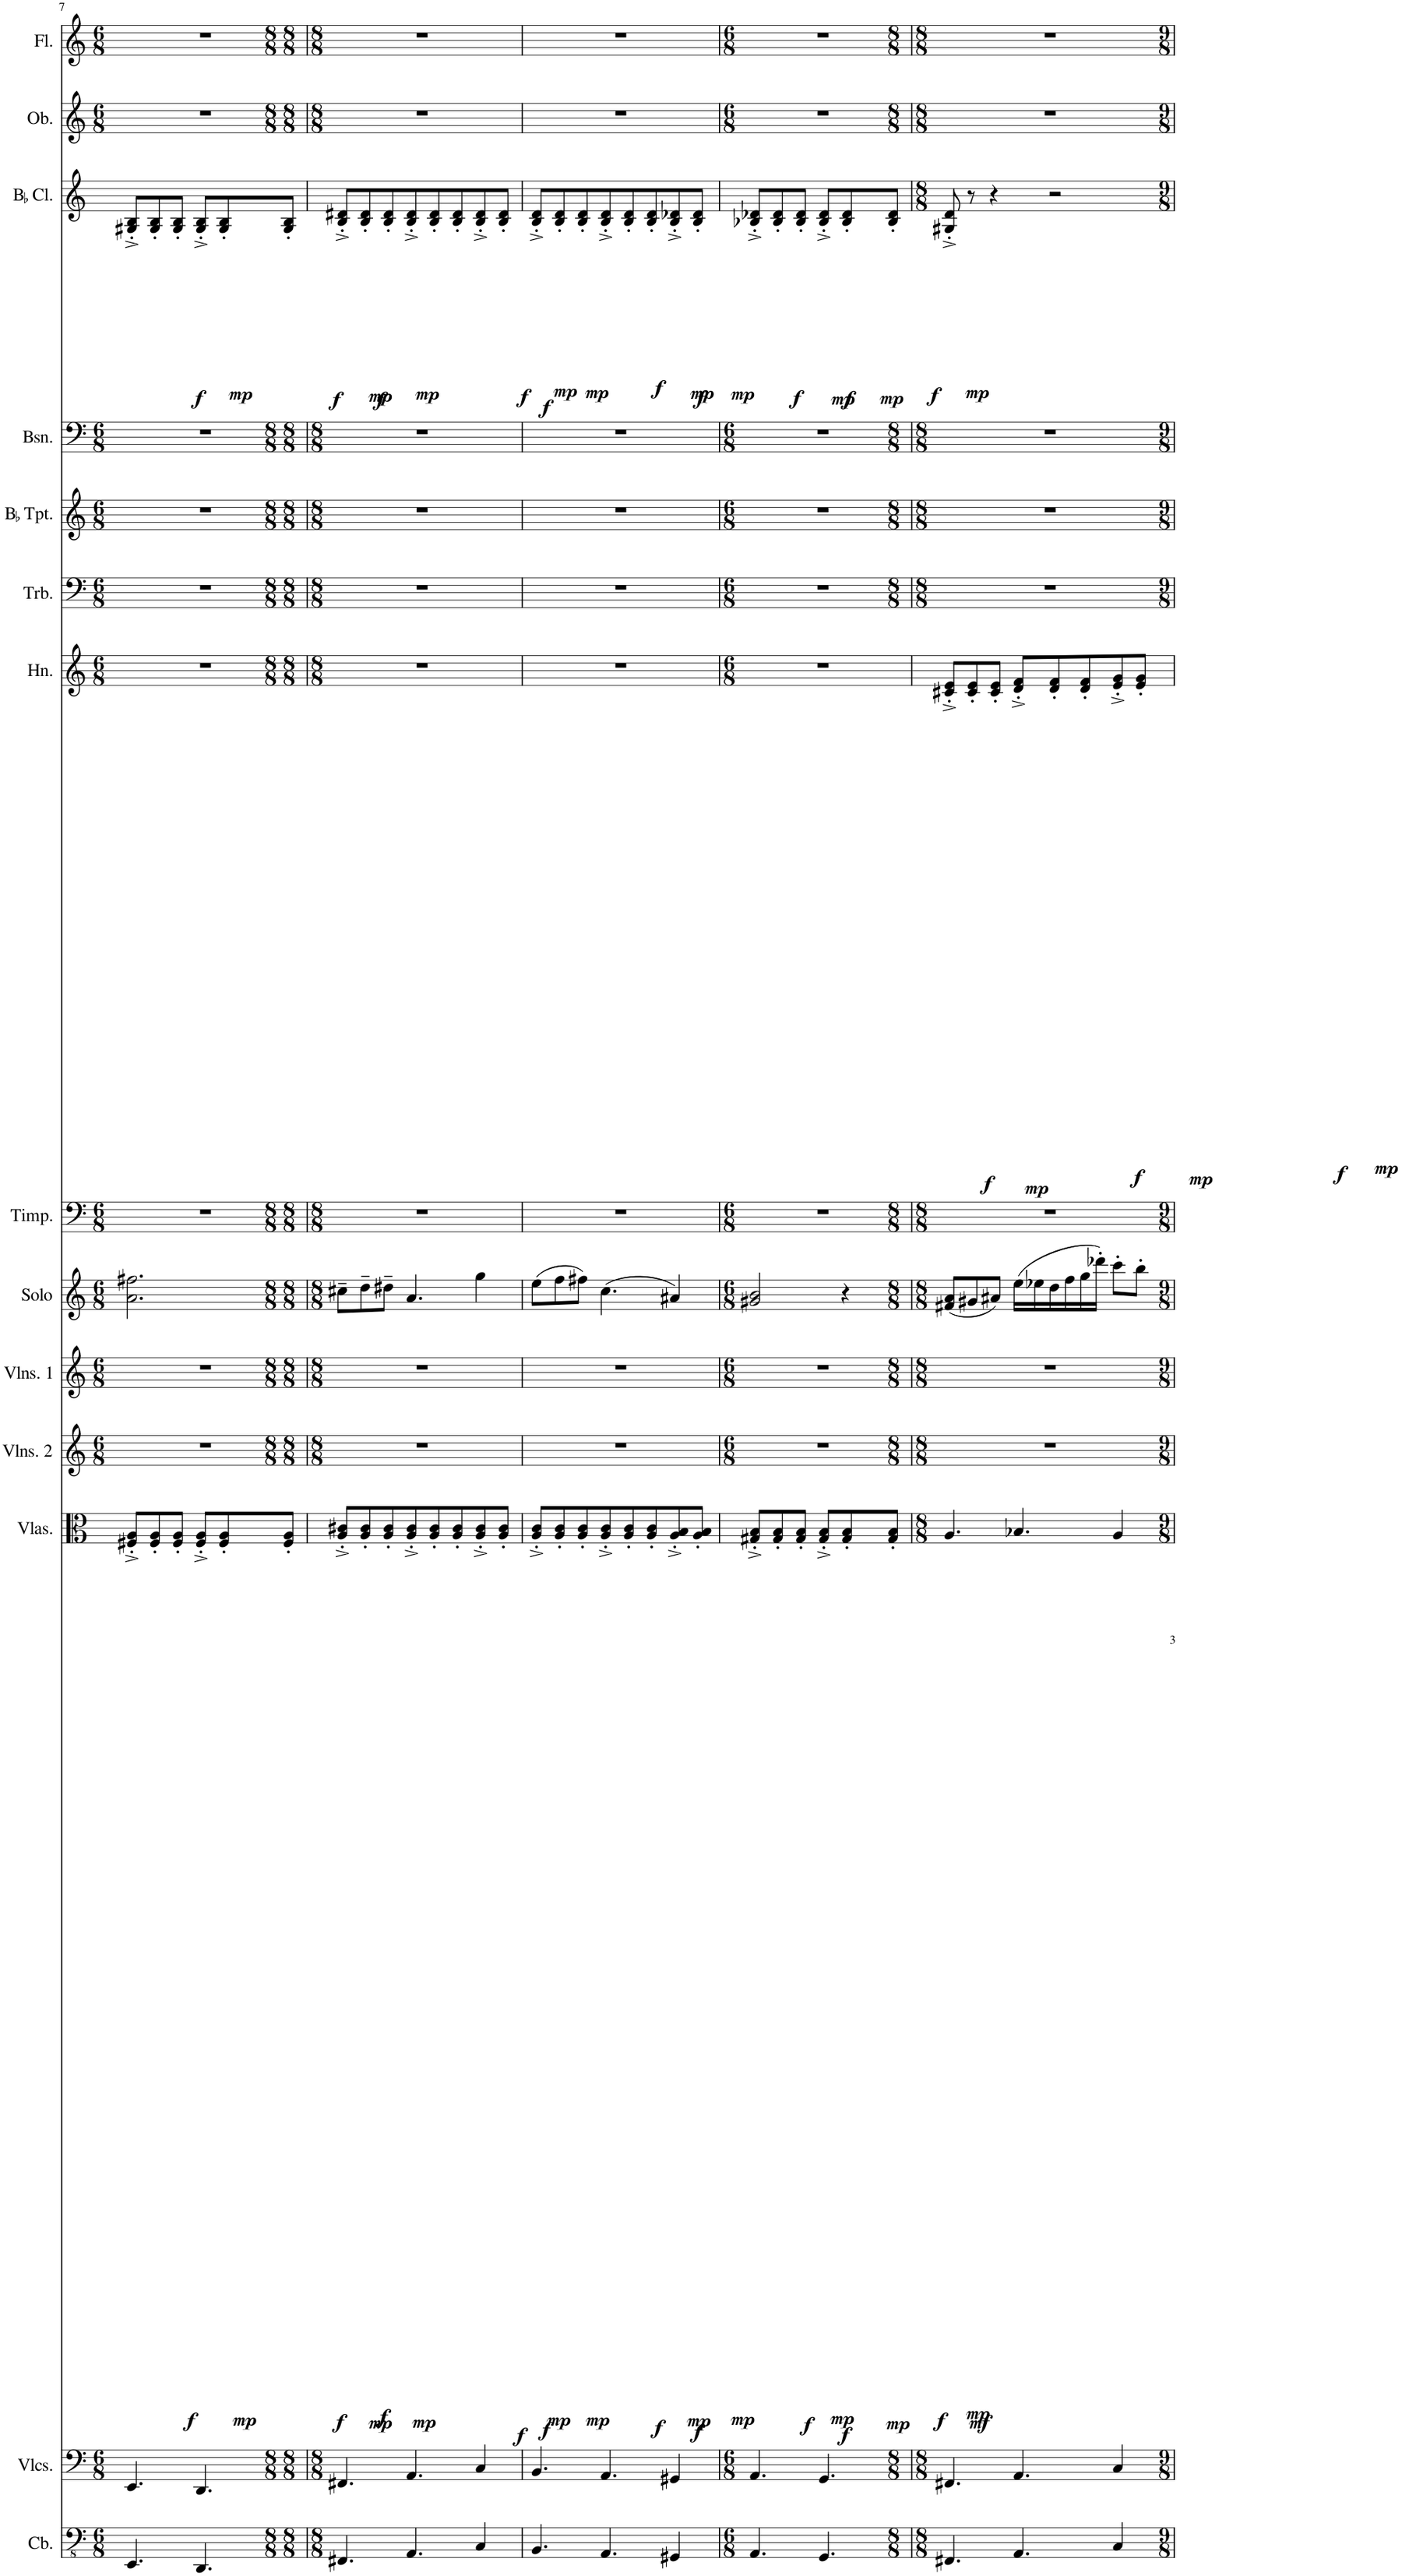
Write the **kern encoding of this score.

**kern	**kern	**kern	**dynam	**kern	**kern	**kern	**kern	**kern	**dynam	**kern	**kern	**kern	**kern	**dynam	**kern	**kern
*part14	*part13	*part12	*part12	*part11	*part10	*part9	*part8	*part7	*part7	*part6	*part5	*part4	*part3	*part3	*part2	*part1
*staff14	*staff13	*staff12	*staff12	*staff11	*staff10	*staff9	*staff8	*staff7	*staff7	*staff6	*staff5	*staff4	*staff3	*staff3	*staff2	*staff1
*I"Contrabass	*I"Violoncellos	*I"Violas	*	*I"Violins 2	*I"Violins 1	*I"Solo Vn	*I"Timpani	*I"Horn	*	*I"Trombone	*I"BaccidentalFlat Trumpet	*I"Bassoon	*I"BaccidentalFlat Clarinet	*	*I"Oboe	*I"Flute
*I'Cb.	*I'Vlcs.	*I'Vlas.	*	*I'Vlns. 2	*I'Vlns. 1	*I'Solo	*I'Timp.	*I'Hn.	*	*I'Trb.	*I'BaccidentalFlat Tpt.	*I'Bsn.	*I'BaccidentalFlat Cl.	*	*I'Ob.	*I'Fl.
!!LO:PB:g=z
*clefFv4	*clefF4	*clefC3	*	*clefG2	*clefG2	*clefG2	*clefF4	*clefG2	*	*clefF4	*clefG2	*clefF4	*clefG2	*	*clefG2	*clefG2
*Trd7c12	*	*	*	*	*	*	*	*Trd4c7	*	*	*Trd1c2	*	*Trd1c2	*	*	*
*k[]	*k[]	*k[]	*	*k[]	*k[]	*k[]	*k[]	*k[]	*	*k[]	*k[]	*k[]	*k[]	*	*k[]	*k[]
*M6/8	*M6/8	*	*	*M6/8	*M6/8	*M6/8	*M6/8	*M6/8	*	*M6/8	*M6/8	*M6/8	*	*	*M6/8	*M6/8
=7	=7	=7	=7	=7	=7	=7	=7	=7	=7	=7	=7	=7	=7	=7	=7	=7
!	!	!	!LO:DY:b	!	!	!	!	!	!	!	!	!	!	!LO:DY:b	!	!
4.EEE/	4.EE/	8F#X/'^ 8A/'^L	f	2.r	2.r	2.a\ 2.ff#X\	2.r	2.r	.	2.r	2.r	2.r	8G#X/'^ 8B/'^L	f	2.r	2.r
!	!	!	!LO:DY:b	!	!	!	!	!	!	!	!	!	!	!LO:DY:b	!	!
.	.	8F#/' 8A/'	mp	.	.	.	.	.	.	.	.	.	8G#/' 8B/'	mp	.	.
.	.	8F#/' 8A/'J	.	.	.	.	.	.	.	.	.	.	8G#/' 8B/'J	.	.	.
!	!	!	!LO:DY:b	!	!	!	!	!	!	!	!	!	!	!LO:DY:b	!	!
4.DDD/	4.DD/	8F#/'^ 8A/'^L	f	.	.	.	.	.	.	.	.	.	8G#/'^ 8B/'^L	f	.	.
!	!	!	!LO:DY:b	!	!	!	!	!	!	!	!	!	!	!LO:DY:b	!	!
.	.	8F#/' 8A/'	mp	.	.	.	.	.	.	.	.	.	8G#/' 8B/'	mp	.	.
.	.	8F#/' 8A/'J	.	.	.	.	.	.	.	.	.	.	8G#/' 8B/'J	.	.	.
=8	=8	=8	=8	=8	=8	=8	=8	=8	=8	=8	=8	=8	=8	=8	=8	=8
*M8/8	*M8/8	*	*	*M8/8	*M8/8	*M8/8	*M8/8	*M8/8	*	*M8/8	*M8/8	*M8/8	*	*	*M8/8	*M8/8
!	!	!	!LO:DY:b	!	!	!	!	!	!	!	!	!	!	!LO:DY:b	!	!
4.FFF#X/	4.FF#X/	8A/'^ 8c#X/'^L	f	1r	1r	8cc#X~\L	1r	1r	.	1r	1r	1r	8B/'^ 8d#X/'^L	f	1r	1r
!	!	!	!LO:DY:b	!	!	!	!	!	!	!	!	!	!	!LO:DY:b	!	!
.	.	8A/' 8c#/'	mp	.	.	8dd~\	.	.	.	.	.	.	8B/' 8d#/'	mp	.	.
.	.	8A/' 8c#/'	.	.	.	8dd#X~\J	.	.	.	.	.	.	8B/' 8d#/'	.	.	.
!	!	!	!LO:DY:b	!	!	!	!	!	!	!	!	!	!	!LO:DY:b	!	!
4.AAA/	4.AA/	8A/'^ 8c#/'^	f	.	.	4.a/	.	.	.	.	.	.	8B/'^ 8d#/'^	f	.	.
!	!	!	!LO:DY:b	!	!	!	!	!	!	!	!	!	!	!LO:DY:b	!	!
.	.	8A/' 8c#/'	mp	.	.	.	.	.	.	.	.	.	8B/' 8d#/'	mp	.	.
.	.	8A/' 8c#/'	.	.	.	.	.	.	.	.	.	.	8B/' 8d#/'	.	.	.
!	!	!	!LO:DY:b	!	!	!	!	!	!	!	!	!	!	!LO:DY:b	!	!
4CC/	4C/	8A/'^ 8c#/'^	f	.	.	4gg\	.	.	.	.	.	.	8B/'^ 8d#/'^	f	.	.
!	!	!	!LO:DY:b	!	!	!	!	!	!	!	!	!	!	!LO:DY:b	!	!
.	.	8A/' 8c#/'J	mp	.	.	.	.	.	.	.	.	.	8B/' 8d#/'J	mp	.	.
=9	=9	=9	=9	=9	=9	=9	=9	=9	=9	=9	=9	=9	=9	=9	=9	=9
!	!	!	!LO:DY:b	!	!	!	!	!	!	!	!	!	!	!LO:DY:b	!	!
4.BBB/	4.BB/	8A/'^ 8c/'^L	f	1r	1r	(8ee\L	1r	1r	.	1r	1r	1r	8B/'^ 8d/'^L	f	1r	1r
!	!	!	!LO:DY:b	!	!	!	!	!	!	!	!	!	!	!LO:DY:b	!	!
.	.	8A/' 8c/'	mp	.	.	8ff\	.	.	.	.	.	.	8B/' 8d/'	mp	.	.
.	.	8A/' 8c/'	.	.	.	8ff#X\J)	.	.	.	.	.	.	8B/' 8d/'	.	.	.
!	!	!	!LO:DY:b	!	!	!	!	!	!	!	!	!	!	!LO:DY:b	!	!
4.AAA/	4.AA/	8A/'^ 8c/'^	f	.	.	(4.cc\	.	.	.	.	.	.	8B/'^ 8d/'^	f	.	.
!	!	!	!LO:DY:b	!	!	!	!	!	!	!	!	!	!	!LO:DY:b	!	!
.	.	8A/' 8c/'	mp	.	.	.	.	.	.	.	.	.	8B/' 8d/'	mp	.	.
.	.	8A/' 8c/'	.	.	.	.	.	.	.	.	.	.	8B/' 8d/'	.	.	.
!	!	!	!LO:DY:b	!	!	!	!	!	!	!	!	!	!	!LO:DY:b	!	!
4GGG#X/	4GG#X/	8A/'^ 8B/'^	f	.	.	4a#X/)	.	.	.	.	.	.	8B/'^ 8d-X/'^	f	.	.
!	!	!	!LO:DY:b	!	!	!	!	!	!	!	!	!	!	!LO:DY:b	!	!
.	.	8A/' 8B/'J	mp	.	.	.	.	.	.	.	.	.	8B/' 8d-/'J	mp	.	.
=10	=10	=10	=10	=10	=10	=10	=10	=10	=10	=10	=10	=10	=10	=10	=10	=10
*M6/8	*M6/8	*	*	*M6/8	*M6/8	*M6/8	*M6/8	*M6/8	*	*M6/8	*M6/8	*M6/8	*	*	*M6/8	*M6/8
!	!	!	!LO:DY:b	!	!	!	!	!	!	!	!	!	!	!LO:DY:b	!	!
4.AAA/	4.AA/	8G#X/'^ 8B/'^L	f	2.r	2.r	2g#X/ 2b/	2.r	2.r	.	2.r	2.r	2.r	8B-X/'^ 8d-X/'^L	f	2.r	2.r
!	!	!	!LO:DY:b	!	!	!	!	!	!	!	!	!	!	!LO:DY:b	!	!
.	.	8G#/' 8B/'	mp	.	.	.	.	.	.	.	.	.	8B-/' 8d-/'	mp	.	.
.	.	8G#/' 8B/'J	.	.	.	.	.	.	.	.	.	.	8B-/' 8d-/'J	.	.	.
!	!	!	!LO:DY:b	!	!	!	!	!	!	!	!	!	!	!LO:DY:b	!	!
4.GGG/	4.GG/	8G#/'^ 8B/'^L	f	.	.	.	.	.	.	.	.	.	8B-/'^ 8d-/'^L	f	.	.
!	!	!	!LO:DY:b	!	!	!	!	!	!	!	!	!	!	!LO:DY:b	!	!
.	.	8G#/' 8B/'	mp	.	.	4r	.	.	.	.	.	.	8B-/' 8d-/'	mp	.	.
.	.	8G#/' 8B/'J	.	.	.	.	.	.	.	.	.	.	8B-/' 8d-/'J	.	.	.
=11	=11	=11	=11	=11	=11	=11	=11	=11	=11	=11	=11	=11	=11	=11	=11	=11
*M8/8	*M8/8	*M8/8	*	*M8/8	*M8/8	*M8/8	*M8/8	*	*	*M8/8	*M8/8	*M8/8	*M8/8	*	*M8/8	*M8/8
!	!	!	!LO:DY:b	!	!	!	!	!	!LO:DY:b	!	!	!	!	!	!	!
4.FFF#X/	4.FF#X/	4.A/	mf	1r	1r	(8f#X/ 8a/L	1r	8c#X/'^ 8e/'^L	f	1r	1r	1r	8G#X/'^ 8d/'^	.	1r	1r
!	!	!	!	!	!	!	!	!	!LO:DY:b	!	!	!	!	!	!	!
.	.	.	.	.	.	8g#X/	.	8c#/' 8e/'	mp	.	.	.	8r	.	.	.
.	.	.	.	.	.	8a#X/J)	.	8c#/' 8e/'J	.	.	.	.	4r	.	.	.
!	!	!	!	!	!	!	!	!	!LO:DY:b	!	!	!	!	!	!	!
4.AAA/	4.AA/	4.B-X/	.	.	.	(16ee\LL	.	8d/'^ 8f/'^L	f	.	.	.	.	.	.	.
.	.	.	.	.	.	16ee-X\	.	.	.	.	.	.	.	.	.	.
!	!	!	!	!	!	!	!	!	!LO:DY:b	!	!	!	!	!	!	!
.	.	.	.	.	.	16dd\	.	8d/' 8f/'	mp	.	.	.	2r	.	.	.
.	.	.	.	.	.	16ff\	.	.	.	.	.	.	.	.	.	.
.	.	.	.	.	.	16gg\	.	8d/' 8f/'	.	.	.	.	.	.	.	.
.	.	.	.	.	.	16ddd-X'\JJ)	.	.	.	.	.	.	.	.	.	.
!	!	!	!	!	!	!	!	!	!LO:DY:b	!	!	!	!	!	!	!
4CC/	4C/	4A/	.	.	.	8ccc'\L	.	8e/'^ 8g/'^	f	.	.	.	.	.	.	.
!	!	!	!	!	!	!	!	!	!LO:DY:b	!	!	!	!	!	!	!
.	.	.	.	.	.	8bb'\J	.	8e/' 8g/'J	mp	.	.	.	.	.	.	.
=	=	=	=	=	=	=	=	=	=	=	=	=	=	=	=	=
*-	*-	*-	*-	*-	*-	*-	*-	*-	*-	*-	*-	*-	*-	*-	*-	*-
